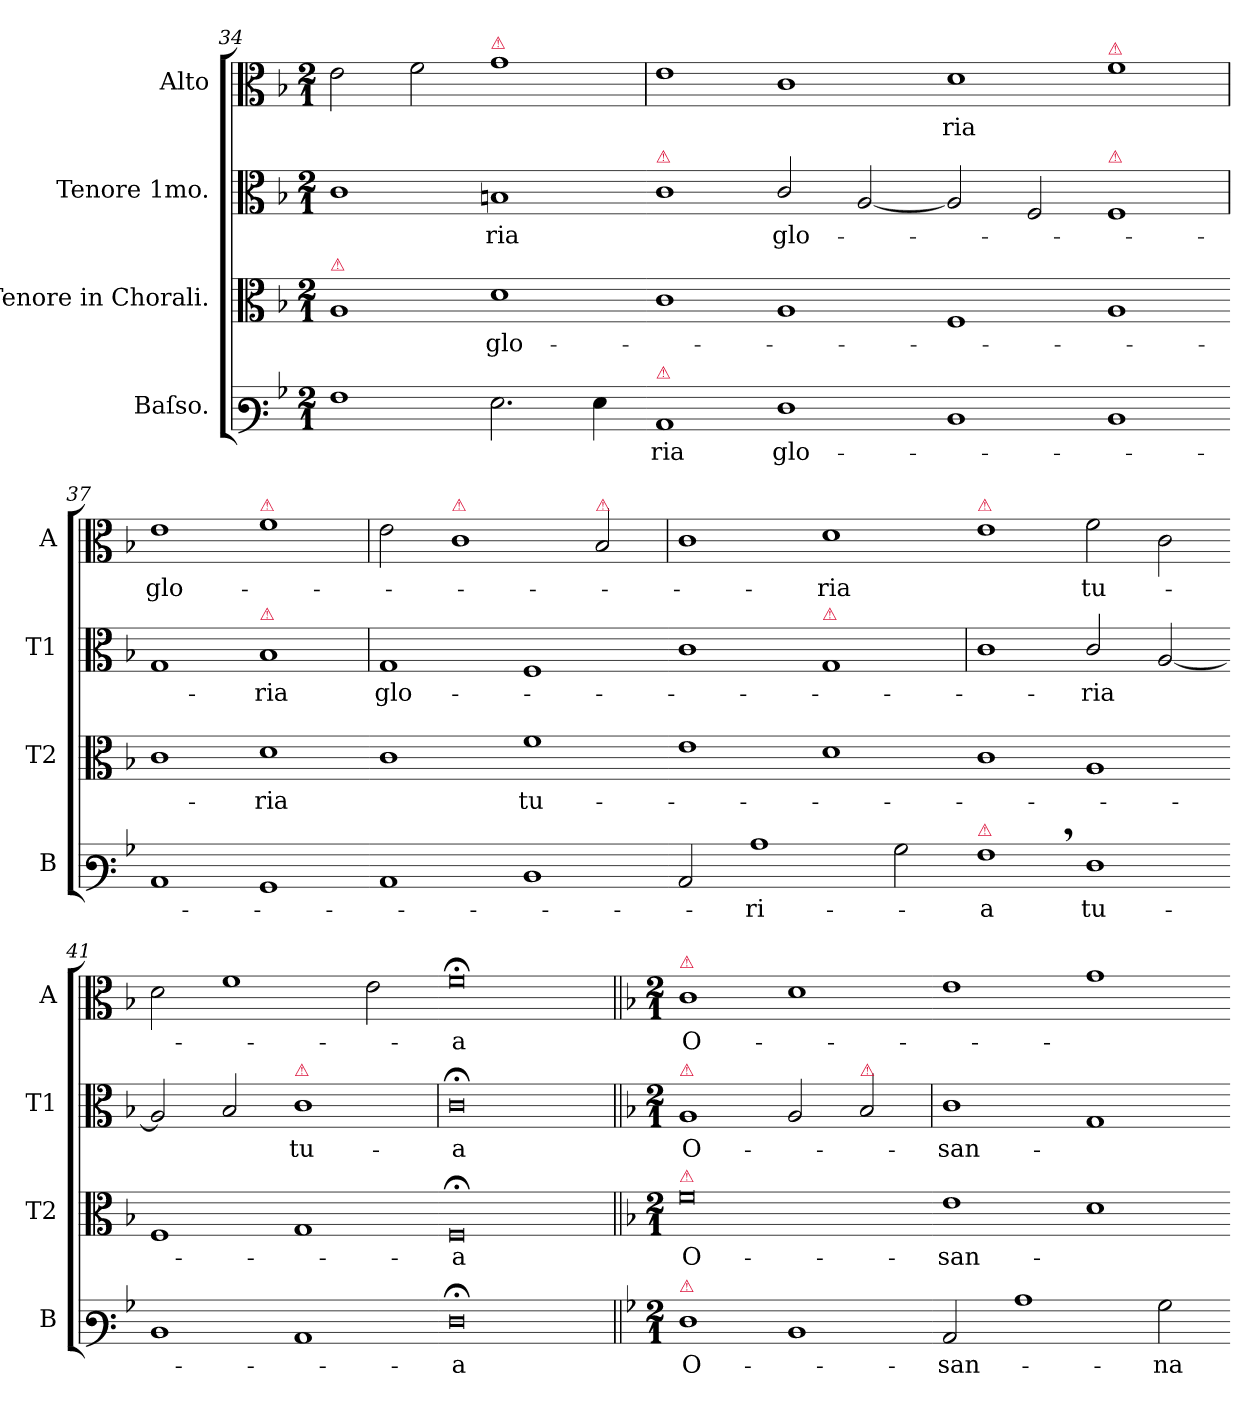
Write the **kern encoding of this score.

**kern	**text	**kern	**text	**kern	**text	**kern	**text
*part4	*part4	*part3	*part3	*part2	*part2	*part1	*part1
*staff4	*staff4	*staff3	*staff3	*staff2	*staff2	*staff1	*staff1
*I"Baſso.	*	*I"Tenore in Chorali.	*	*I"Tenore 1mo.	*	*I"Alto	*
*I'B	*	*I'T2	*	*I'T1	*	*I'A	*
*clefF3	*	*clefC3	*	*clefC3	*	*clefC3	*
*k[b-]	*	*k[b-]	*	*k[b-]	*	*k[b-]	*
*M2/1	*	*M2/1	*	*M2/1	*	*M2/1	*
=34	=34	=34	=34	=34	=34	=34	=34
!	!	!LO:TX:a:color=crimson:t=⚠	!	!	!	!	!
1A	.	1A	.	1c	.	2e\	.
.	.	.	.	.	.	2f\	.
!	!	!	!	!	!	!LO:TX:a:color=crimson:t=⚠	!
2.G\	.	1d	glo-	1Bn	-ria	1g	.
4G\	.	.	.	.	.	.	.
=35-	=35	=35-	=35	=35-	=35	=35	=35
!	!	!	!	!LO:TX:a:color=crimson:t=⚠	!	!	!
!LO:TX:a:color=crimson:t=⚠	!	!	!	!	!	!	!
1C	-ria	1c	.	1c	.	1e	.
1F	glo-	1A	.	2c/	glo-	1c	.
.	.	.	.	[2A/	.	.	.
=36-	=36-	=36-	=36-	=36-	=36-	=36-	=36-
1D	.	1F	.	2A/]	.	1d	-ria
.	.	.	.	2F/	.	.	.
!	!	!	!	!	!	!LO:TX:a:color=crimson:t=⚠	!
!	!	!	!	!LO:TX:a:color=crimson:t=⚠	!	!	!
1D	.	1A	.	1F	.	1f	.
=37-	=37	=37-	=37	=37	=37	=37	=37
1C	.	1c	.	1G	.	1e	glo-
!	!	!	!	!	!	!LO:TX:a:color=crimson:t=⚠	!
!	!	!	!	!LO:TX:a:color=crimson:t=⚠	!	!	!
1BB-	.	1d	-ria	1B-	-ria	1f	.
=38-	=38	=38-	=38	=38	=38	=38	=38
1C	.	1c	.	1G	glo-	2e\	.
!	!	!	!	!	!	!LO:TX:a:color=crimson:t=⚠	!
.	.	.	.	.	.	1c	.
1D	.	1f	tu-	1F	.	.	.
!	!	!	!	!	!	!LO:TX:a:color=crimson:t=⚠	!
.	.	.	.	.	.	2B-/	.
=39-	=39	=39-	=39	=39-	=39	=39	=39
2C/	.	1e	.	1c	.	1c	.
1c	-ri-	.	.	.	.	.	.
!	!	!	!	!LO:TX:a:color=crimson:t=⚠	!	!	!
.	.	1d	.	1G	.	1d	-ria
2B-\	.	.	.	.	.	.	.
=40-	=40-	=40-	=40-	=40	=40-	=40-	=40-
!	!	!	!	!	!	!LO:TX:a:color=crimson:t=⚠	!
!LO:TX:a:color=crimson:t=⚠	!	!	!	!	!	!	!
1A,<	-a	1c	.	1c	.	1e	.
1F	tu-	1A	.	2c/	-ria	2f\	tu-
.	.	.	.	[2A/	.	2c\	.
=41-	=41-	=41-	=41-	=41-	=41-	=41-	=41-
1D	.	1F	.	2A/]	.	2d\	.
.	.	.	.	2B-/	.	1f	.
!	!	!	!	!LO:TX:a:color=crimson:t=⚠	!	!	!
1C	.	1G	.	1c	tu-	.	.
.	.	.	.	.	.	2e\	.
=42-	=42-	=42-	=42-	=42	=42-	=42-	=42-
0F;<	-a	0F;<	-a	0c;<	-a	0f;<	-a
=43||	=43||	=43||	=43||	=43||	=43||	=43||	=43||
*k[b-]	*	*k[b-]	*	*k[b-]	*	*k[b-]	*
*M2/1	*	*M2/1	*	*M2/1	*	*M2/1	*
!	!	!	!	!	!	!LO:TX:a:color=crimson:t=⚠	!
!	!	!	!	!LO:TX:a:color=crimson:t=⚠	!	!	!
!	!	!LO:TX:a:color=crimson:t=⚠	!	!	!	!	!
!LO:TX:a:color=crimson:t=⚠	!	!	!	!	!	!	!
1F	O-	0f	O-	1A	O-	1c	O-
1D	.	.	.	2A/	.	1d	.
!	!	!	!	!LO:TX:a:color=crimson:t=⚠	!	!	!
.	.	.	.	2B-/	.	.	.
=44-	=44-	=44-	=44-	=44	=44-	=44-	=44-
2C/	-san-	1e	-san-	1c	-san-	1e	.
1c	.	.	.	.	.	.	.
.	.	1d	.	1G	.	1g	.
2B-\	-na	.	.	.	.	.	.
=-	=-	=-	=-	=-	=-	=-	=-
*-	*-	*-	*-	*-	*-	*-	*-
